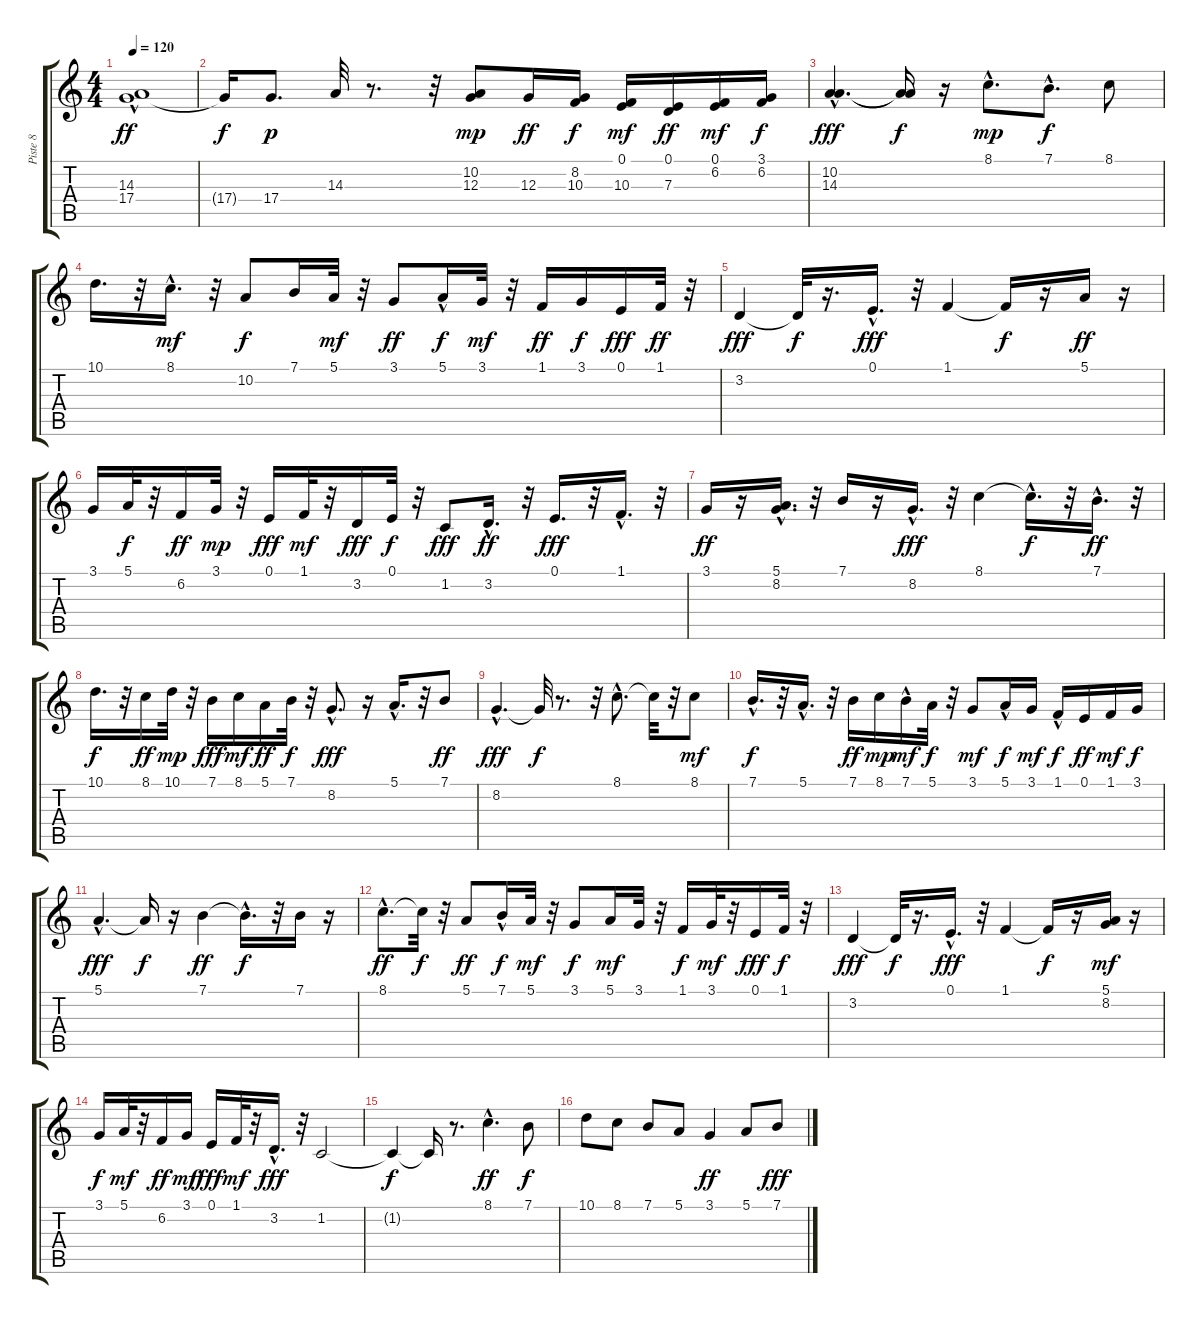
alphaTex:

\track ("Piste 8" "Piste 8") {instrument rockorgan}
\staff {score tabs}
\tuning (E4 B3 G3 D3 A2 E2) {hide}
\ts (4 4)
\tempo 120
\clef g2
\ks c
(14.3{hac} 17.4).1{dy ff} |
17.4{t}.16{dy f} 17.4.8{d dy p} 14.3.32 r.8{d} r.32 (10.2 12.3).8{dy mp} 12.3.16{dy ff} (8.2 10.3).16{dy f} (0.1 10.3).16{dy mf} (0.1 7.3).16{dy ff} (0.1 6.2).16{dy mf} (3.1 6.2).16{dy f} |
(10.2{hac} 14.3{hac}).4{d dy fff} (10.2{t} 14.3{t}).16{dy f} r.16 8.1{hac}.8{d dy mp} 7.1{hac}.8{d dy f} 8.1.8 |
10.1.16{d} r.32 8.1{hac}.16{d dy mf} r.32 10.2.8{dy f} 7.1.16 5.1.32{dy mf} r.32 3.1.8{dy ff} 5.1{hac}.16{dy f} 3.1.32{dy mf} r.32 1.1.16{dy ff} 3.1.16{dy f} 0.1.16{dy fff} 1.1.32{dy ff} r.32 |
3.2.4{dy fff} 3.2{t}.32{dy f} r.16{d} 0.1{hac}.16{d dy fff} r.32 1.1.4 1.1{t}.16{dy f} r.16 5.1.16{dy ff} r.16 |
3.1.16 5.1.32{dy f} r.32 6.2.16{dy ff} 3.1.32{dy mp} r.32 0.1.16{dy fff} 1.1.32{dy mf} r.32 3.2.16{dy fff} 0.1.32{dy f} r.32 1.2.8{dy fff} 3.2{hac}.16{d dy ff} r.32 0.1.16{d dy fff} r.32 1.1{hac}.16{d} r.32 |
3.1.16{dy ff} r.16 (5.1{hac} 8.2).16{d} r.32 7.1.16 r.16 8.2{hac}.16{d dy fff} r.32 8.1.4 8.1{hac t}.16{d dy f} r.32 7.1{hac}.16{d dy ff} r.32 |
10.1.16{d dy f} r.32 8.1.16{dy ff} 10.1.32{dy mp} r.32 7.1.16{dy fff} 8.1.16{dy mf} 5.1.16{dy ff} 7.1.32{dy f} r.32 8.2{hac}.8{d dy fff} r.16 5.1{hac}.16{d} r.32 7.1.8{dy ff} |
8.2{hac}.4{d dy fff} 8.2{t}.32{dy f} r.8{d} r.32 8.1{hac}.8{d} 8.1{t}.32 r.32 8.1.8{dy mf} |
7.1{hac}.16{d dy f} r.32 5.1{hac}.16{d} r.32 7.1.16{dy ff} 8.1.16{dy mp} 7.1{hac}.16{dy mf} 5.1.32{dy f} r.32 3.1.8{dy mf} 5.1{hac}.16{dy f} 3.1.16{dy mf} 1.1{hac}.16{dy f} 0.1.16{dy ff} 1.1.16{dy mf} 3.1.16{dy f} |
5.1{hac}.4{d dy fff} 5.1{t}.16{dy f} r.16 7.1.4{dy ff} 7.1{hac t}.16{d dy f} r.32 7.1.16 r.16 |
8.1{hac}.8{d dy ff} 8.1{t}.32{dy f} r.32 5.1.8{dy ff} 7.1{hac}.16{dy f} 5.1.32{dy mf} r.32 3.1.8{dy f} 5.1.16{dy mf} 3.1.32 r.32 1.1.16{dy f} 3.1.32{dy mf} r.32 0.1.16{dy fff} 1.1.32{dy f} r.32 |
3.2.4{dy fff} 3.2{t}.32{dy f} r.16{d} 0.1{hac}.16{d dy fff} r.32 1.1.4 1.1{t}.16{dy f} r.16 (5.1 8.2).16{dy mf} r.16 |
3.1.16{dy f} 5.1.32{dy mf} r.32 6.2.16{dy ff} 3.1.16{dy mf} 0.1.16{dy fff} 1.1.32{dy mf} r.32 3.2{hac}.16{d dy fff} r.32 1.2.2 |
1.2{t}.4{dy f} 1.2{t}.16 r.8{d} 8.1{hac}.4{d dy ff} 7.1.8{dy f} |
10.1.8 8.1.8 7.1.8 5.1.8 3.1.4{dy ff} 5.1.8 7.1.8{dy fff}
